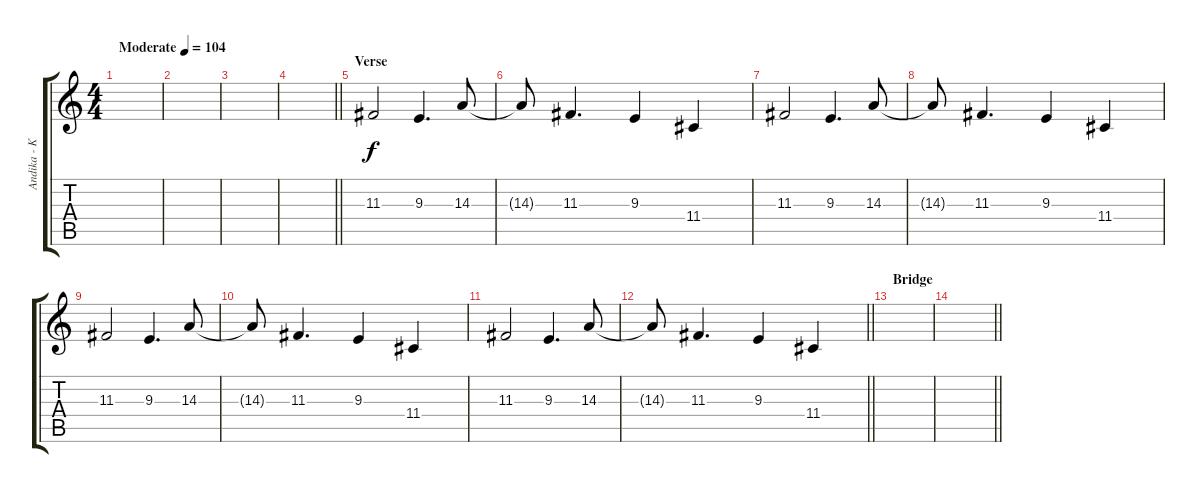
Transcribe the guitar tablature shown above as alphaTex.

\track ("Andika - Keyboard" "Andika - K") {instrument stringensemble2}
\staff {score tabs}
\tuning (E4 B3 G3 D3 A2 E2) {hide}
\ts (4 4)
\tempo (104 "Moderate")
\clef g2
\ks c
|
|
|
\barLineRight lightlight
|
\section ("" "Verse")
11.3.2 9.3.4{d} 14.3.8 |
14.3{t}.8 11.3.4{d} 9.3.4 11.4.4 |
11.3.2 9.3.4{d} 14.3.8 |
14.3{t}.8 11.3.4{d} 9.3.4 11.4.4 |
11.3.2 9.3.4{d} 14.3.8 |
14.3{t}.8 11.3.4{d} 9.3.4 11.4.4 |
11.3.2 9.3.4{d} 14.3.8 |
\barLineRight lightlight
14.3{t}.8 11.3.4{d} 9.3.4 11.4.4 |
\section ("" "Bridge")
|
\barLineRight lightlight
